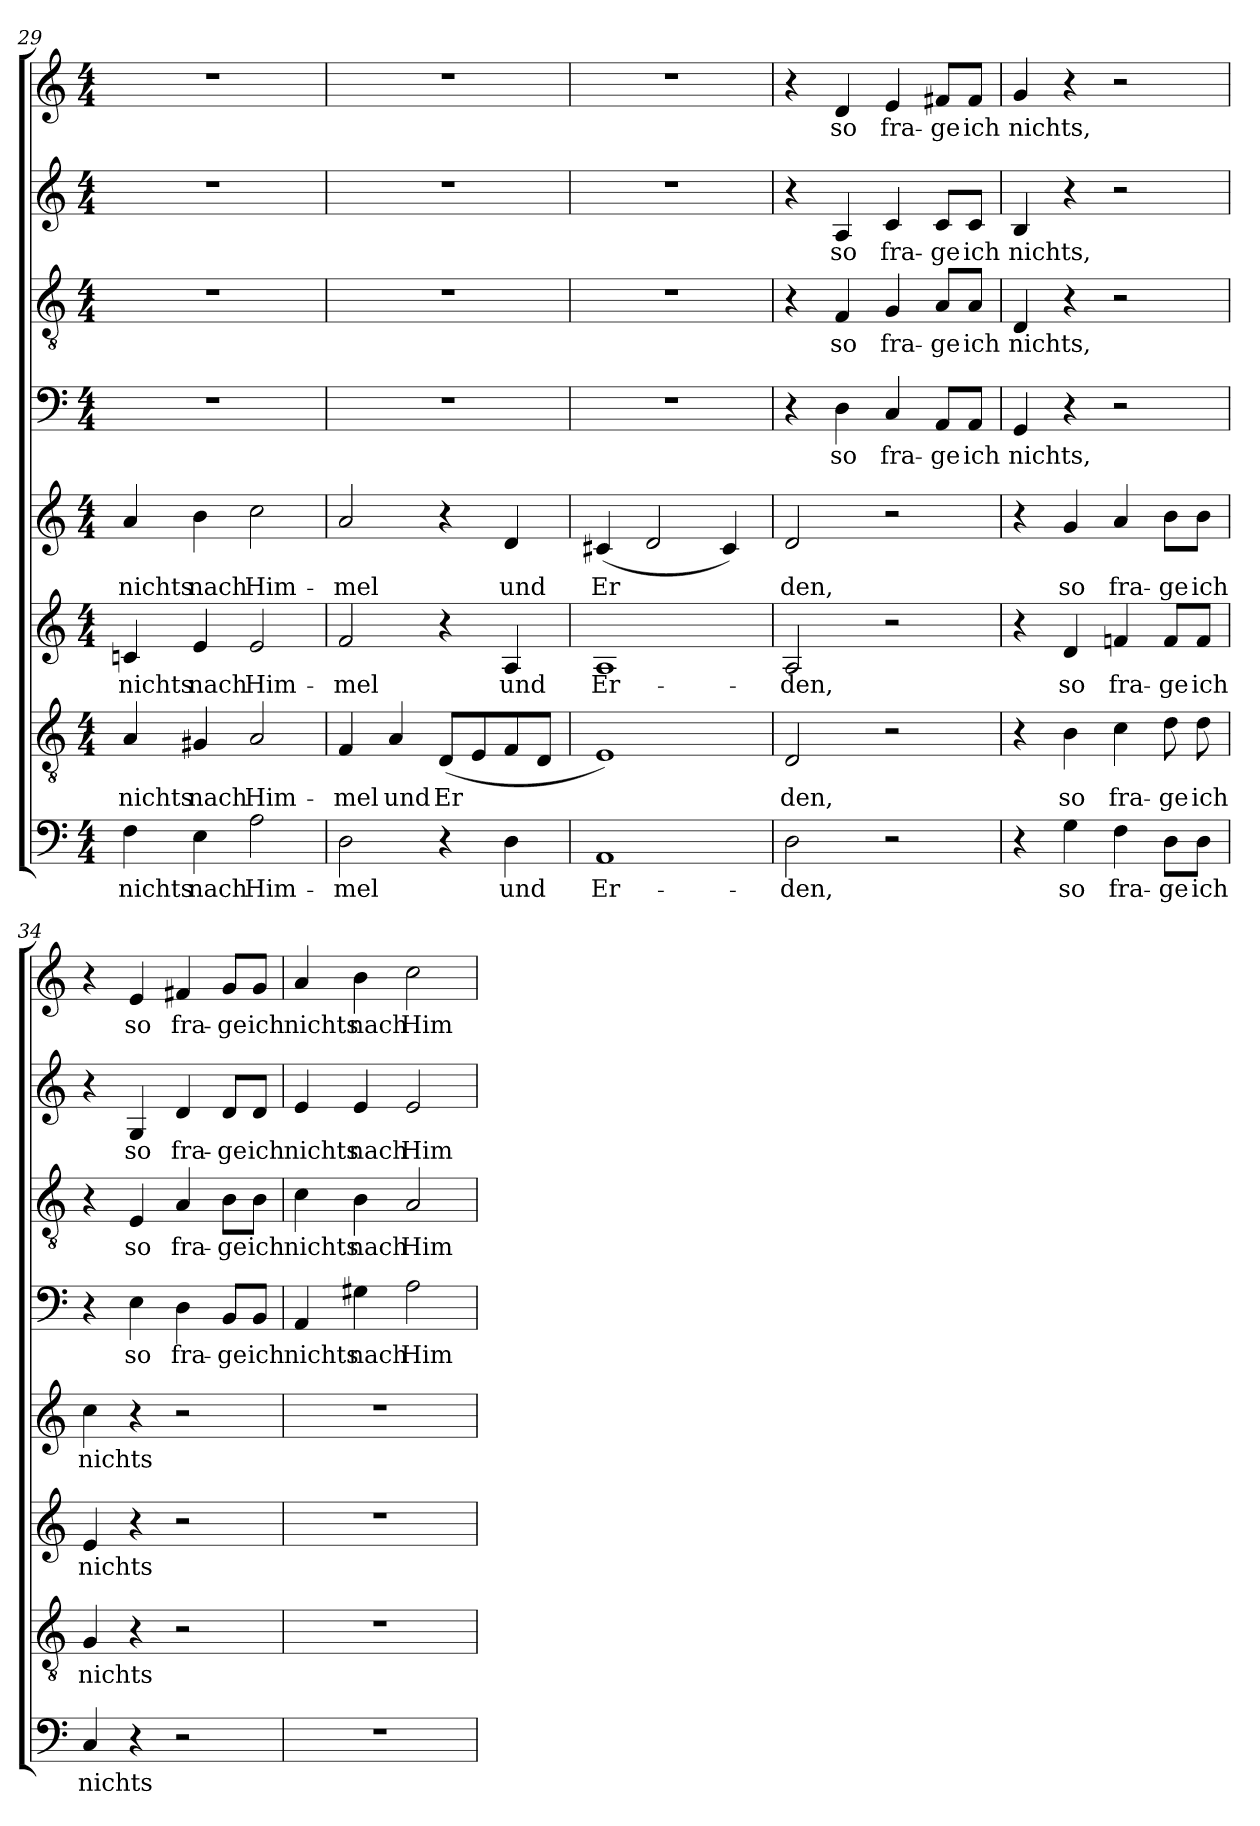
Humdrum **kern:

**kern	**text	**kern	**text	**kern	**text	**kern	**text	**kern	**text	**kern	**text	**kern	**text	**kern	**text
*part8	*part8	*part7	*part7	*part6	*part6	*part5	*part5	*part4	*part4	*part3	*part3	*part2	*part2	*part1	*part1
*staff8	*staff8	*staff7	*staff7	*staff6	*staff6	*staff5	*staff5	*staff4	*staff4	*staff3	*staff3	*staff2	*staff2	*staff1	*staff1
*clefF4	*	*clefGv2	*	*clefG2	*	*clefG2	*	*clefF4	*	*clefGv2	*	*clefG2	*	*clefG2	*
*k[]	*	*k[]	*	*k[]	*	*k[]	*	*k[]	*	*k[]	*	*k[]	*	*k[]	*
*C:	*	*C:	*	*C:	*	*C:	*	*C:	*	*C:	*	*C:	*	*C:	*
*M4/4	*	*M4/4	*	*M4/4	*	*M4/4	*	*M4/4	*	*M4/4	*	*M4/4	*	*M4/4	*
=29	=29	=29	=29	=29	=29	=29	=29	=29	=29	=29	=29	=29	=29	=29	=29
!	!LO:LY:b	!	!LO:LY:b	!	!LO:LY:b	!	!LO:LY:b	!	!	!	!	!	!	!	!
4F\	nichts	4A/	nichts	4cn/	nichts	4a/	nichts	1r	.	1r	.	1r	.	1r	.
!	!LO:LY:b	!	!LO:LY:b	!	!LO:LY:b	!	!LO:LY:b	!	!	!	!	!	!	!	!
4E\	nach	4G#X/	nach	4e/	nach	4b\	nach	.	.	.	.	.	.	.	.
!	!LO:LY:b	!	!LO:LY:b	!	!LO:LY:b	!	!LO:LY:b	!	!	!	!	!	!	!	!
2A\	Him-	2A/	Him-	2e/	Him-	2cc\	Him-	.	.	.	.	.	.	.	.
=30	=30	=30	=30	=30	=30	=30	=30	=30	=30	=30	=30	=30	=30	=30	=30
!	!LO:LY:b	!	!LO:LY:b	!	!LO:LY:b	!	!LO:LY:b	!	!	!	!	!	!	!	!
2D\	-mel	4F/	-mel	2f/	-mel	2a/	-mel	1r	.	1r	.	1r	.	1r	.
!	!	!	!LO:LY:b	!	!	!	!	!	!	!	!	!	!	!	!
.	.	4A/	und	.	.	.	.	.	.	.	.	.	.	.	.
!	!	!	!LO:LY:b	!	!	!	!	!	!	!	!	!	!	!	!
4r	.	(<8D/L	Er	4r	.	4r	.	.	.	.	.	.	.	.	.
.	.	8E/	.	.	.	.	.	.	.	.	.	.	.	.	.
!	!LO:LY:b	!	!	!	!LO:LY:b	!	!LO:LY:b	!	!	!	!	!	!	!	!
4D\	und	8F/	.	4A/	und	4d/	und	.	.	.	.	.	.	.	.
.	.	8D/J	.	.	.	.	.	.	.	.	.	.	.	.	.
=31	=31	=31	=31	=31	=31	=31	=31	=31	=31	=31	=31	=31	=31	=31	=31
!	!LO:LY:b	!	!	!	!LO:LY:b	!	!LO:LY:b	!	!	!	!	!	!	!	!
1AA	Er-	1E)	.	1A	Er-	(<4c#X/	Er	1r	.	1r	.	1r	.	1r	.
.	.	.	.	.	.	2d/	.	.	.	.	.	.	.	.	.
.	.	.	.	.	.	4c#/)	.	.	.	.	.	.	.	.	.
!!LO:LB:g=z
=32	=32	=32	=32	=32	=32	=32	=32	=32	=32	=32	=32	=32	=32	=32	=32
!	!LO:LY:b	!	!LO:LY:b	!	!LO:LY:b	!	!LO:LY:b	!	!	!	!	!	!	!	!
2D\	-den,	2D/	den,	2A/	-den,	2d/	den,	4r	.	4r	.	4r	.	4r	.
!	!	!	!	!	!	!	!	!	!LO:LY:b	!	!LO:LY:b	!	!LO:LY:b	!	!LO:LY:b
.	.	.	.	.	.	.	.	4D\	so	4F/	so	4A/	so	4d/	so
!	!	!	!	!	!	!	!	!	!LO:LY:b	!	!LO:LY:b	!	!LO:LY:b	!	!LO:LY:b
2r	.	2r	.	2r	.	2r	.	4C/	fra-	4G/	fra-	4c/	fra-	4e/	fra-
!	!	!	!	!	!	!	!	!	!LO:LY:b	!	!LO:LY:b	!	!LO:LY:b	!	!LO:LY:b
.	.	.	.	.	.	.	.	8AA/L	-ge	8A/L	-ge	8c/L	-ge	8f#X/L	-ge
!	!	!	!	!	!	!	!	!	!LO:LY:b	!	!LO:LY:b	!	!LO:LY:b	!	!LO:LY:b
.	.	.	.	.	.	.	.	8AA/J	ich	8A/J	ich	8c/J	ich	8f#/J	ich
=33	=33	=33	=33	=33	=33	=33	=33	=33	=33	=33	=33	=33	=33	=33	=33
!	!	!	!	!	!	!	!	!	!LO:LY:b	!	!LO:LY:b	!	!LO:LY:b	!	!LO:LY:b
4r	.	4r	.	4r	.	4r	.	4GG/	nichts,	4D/	nichts,	4B/	nichts,	4g/	nichts,
!	!LO:LY:b	!	!LO:LY:b	!	!LO:LY:b	!	!LO:LY:b	!	!	!	!	!	!	!	!
4G\	so	4B\	so	4d/	so	4g/	so	4r	.	4r	.	4r	.	4r	.
!	!LO:LY:b	!	!LO:LY:b	!	!LO:LY:b	!	!LO:LY:b	!	!	!	!	!	!	!	!
4F\	fra-	4c\	fra-	4fn/	fra-	4a/	fra-	2r	.	2r	.	2r	.	2r	.
!	!LO:LY:b	!	!LO:LY:b	!	!LO:LY:b	!	!LO:LY:b	!	!	!	!	!	!	!	!
8D\L	-ge	8d\	-ge	8f/L	-ge	8b\L	-ge	.	.	.	.	.	.	.	.
!	!LO:LY:b	!	!LO:LY:b	!	!LO:LY:b	!	!LO:LY:b	!	!	!	!	!	!	!	!
8D\J	ich	8d\	ich	8f/J	ich	8b\J	ich	.	.	.	.	.	.	.	.
=34	=34	=34	=34	=34	=34	=34	=34	=34	=34	=34	=34	=34	=34	=34	=34
!	!LO:LY:b	!	!LO:LY:b	!	!LO:LY:b	!	!LO:LY:b	!	!	!	!	!	!	!	!
4C/	nichts	4G/	nichts	4e/	nichts	4cc\	nichts	4r	.	4r	.	4r	.	4r	.
!	!	!	!	!	!	!	!	!	!LO:LY:b	!	!LO:LY:b	!	!LO:LY:b	!	!LO:LY:b
4r	.	4r	.	4r	.	4r	.	4E\	so	4E/	so	4G/	so	4e/	so
!	!	!	!	!	!	!	!	!	!LO:LY:b	!	!LO:LY:b	!	!LO:LY:b	!	!LO:LY:b
2r	.	2r	.	2r	.	2r	.	4D\	fra-	4A/	fra-	4d/	fra-	4f#X/	fra-
!	!	!	!	!	!	!	!	!	!LO:LY:b	!	!LO:LY:b	!	!LO:LY:b	!	!LO:LY:b
.	.	.	.	.	.	.	.	8BB/L	-ge	8B\L	-ge	8d/L	-ge	8g/L	-ge
!	!	!	!	!	!	!	!	!	!LO:LY:b	!	!LO:LY:b	!	!LO:LY:b	!	!LO:LY:b
.	.	.	.	.	.	.	.	8BB/J	ich	8B\J	ich	8d/J	ich	8g/J	ich
=35	=35	=35	=35	=35	=35	=35	=35	=35	=35	=35	=35	=35	=35	=35	=35
!	!	!	!	!	!	!	!	!	!LO:LY:b	!	!LO:LY:b	!	!LO:LY:b	!	!LO:LY:b
1r	.	1r	.	1r	.	1r	.	4AA/	nichts	4c\	nichts	4e/	nichts	4a/	nichts
!	!	!	!	!	!	!	!	!	!LO:LY:b	!	!LO:LY:b	!	!LO:LY:b	!	!LO:LY:b
.	.	.	.	.	.	.	.	4G#X\	nach	4B\	nach	4e/	nach	4b\	nach
!	!	!	!	!	!	!	!	!	!LO:LY:b	!	!LO:LY:b	!	!LO:LY:b	!	!LO:LY:b
.	.	.	.	.	.	.	.	2A\	Him-	2A/	Him-	2e/	Him-	2cc\	Him-
=	=	=	=	=	=	=	=	=	=	=	=	=	=	=	=
*-	*-	*-	*-	*-	*-	*-	*-	*-	*-	*-	*-	*-	*-	*-	*-
